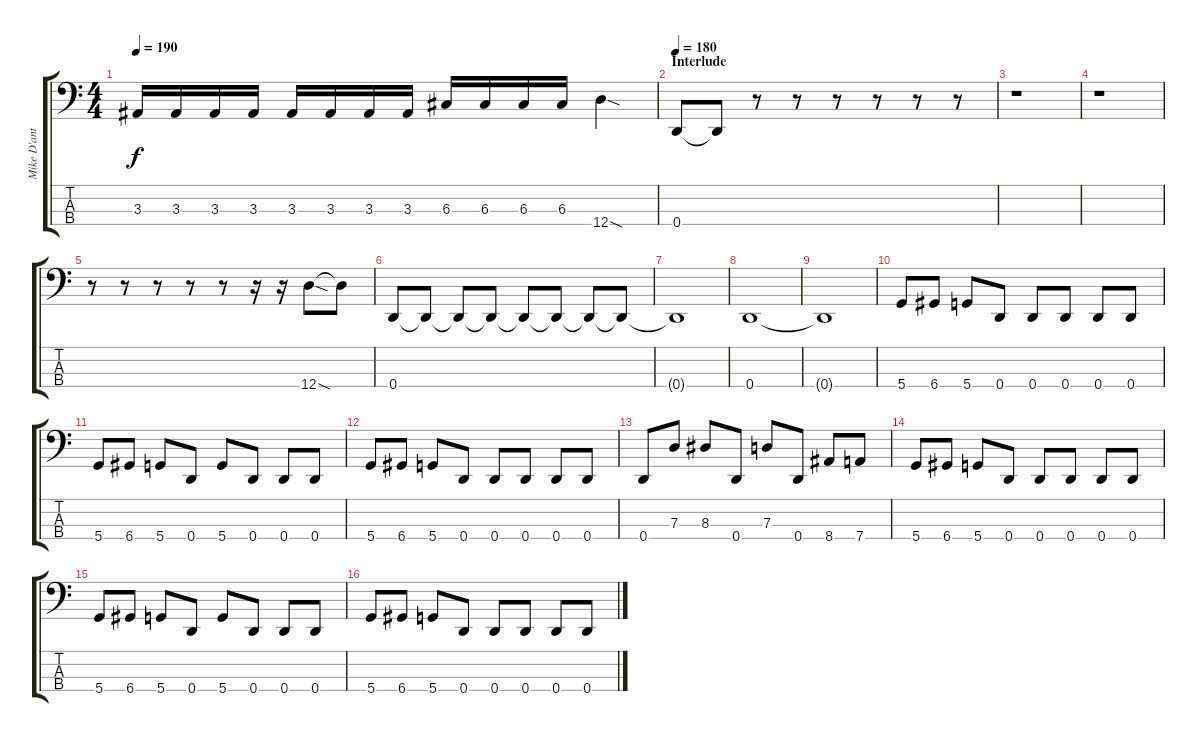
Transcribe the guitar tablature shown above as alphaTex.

\track ("Mike D'antonio" "Mike D'ant") {instrument electricbasspick}
\staff {score tabs}
\tuning (F2 C2 G1 D1) {hide}
\ts (4 4)
\tempo 190
\clef f4
\ks c
3.3.16{dy f} 3.3.16 3.3.16 3.3.16 3.3.16 3.3.16 3.3.16 3.3.16 6.3.16 6.3.16 6.3.16 6.3.16 12.4{sod}.4 |
\section ("" "Interlude")
\tempo 180
0.4.8 0.4{t}.8 r.8 r.8 r.8 r.8 r.8 r.8 |
r.1 |
r.1 |
r.8 r.8 r.8 r.8 r.8 r.16 r.16 12.4{sod}.8 12.4{t}.8 |
0.4.8 0.4{t}.8 0.4{t}.8 0.4{t}.8 0.4{t}.8 0.4{t}.8 0.4{t}.8 0.4{t}.8 |
0.4{t}.1 |
0.4.1 |
0.4{t}.1 |
5.4.8 6.4.8 5.4.8 0.4.8 0.4.8 0.4.8 0.4.8 0.4.8 |
5.4.8 6.4.8 5.4.8 0.4.8 5.4.8 0.4.8 0.4.8 0.4.8 |
5.4.8 6.4.8 5.4.8 0.4.8 0.4.8 0.4.8 0.4.8 0.4.8 |
0.4.8 7.3.8 8.3.8 0.4.8 7.3.8 0.4.8 8.4.8 7.4.8 |
5.4.8 6.4.8 5.4.8 0.4.8 0.4.8 0.4.8 0.4.8 0.4.8 |
5.4.8 6.4.8 5.4.8 0.4.8 5.4.8 0.4.8 0.4.8 0.4.8 |
5.4.8 6.4.8 5.4.8 0.4.8 0.4.8 0.4.8 0.4.8 0.4.8
